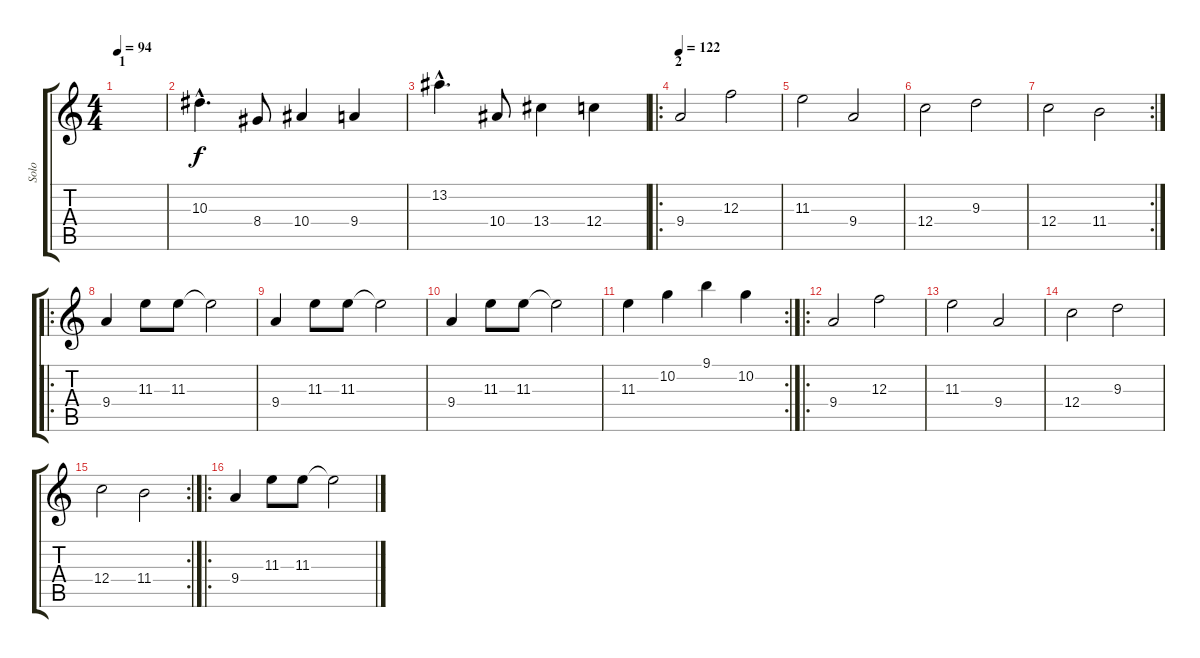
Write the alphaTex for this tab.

\track ("Solo" "Solo") {instrument distortionguitar}
\staff {score tabs}
\tuning (D4 A3 F3 C3 G2 D2) {hide}
\ts (4 4)
\section ("" "1")
\tempo 94
\clef g2
\ks c
|
10.3{hac}.4{d} 8.4.8 10.4.4 9.4.4 |
13.2{hac}.4{d} 10.4.8 13.4.4 12.4.4 |
\ro
\section ("" "2")
\tempo 122
9.4.2 12.3.2 |
11.3.2 9.4.2 |
12.4.2 9.3.2 |
\rc 2
12.4.2 11.4.2 |
\ro
9.4.4 11.3.8 11.3.8 11.3{t}.2 |
9.4.4 11.3.8 11.3.8 11.3{t}.2 |
9.4.4 11.3.8 11.3.8 11.3{t}.2 |
\rc 2
11.3.4 10.2.4 9.1.4 10.2.4 |
\ro
9.4.2 12.3.2 |
11.3.2 9.4.2 |
12.4.2 9.3.2 |
\rc 2
12.4.2 11.4.2 |
\ro
9.4.4 11.3.8 11.3.8 11.3{t}.2
